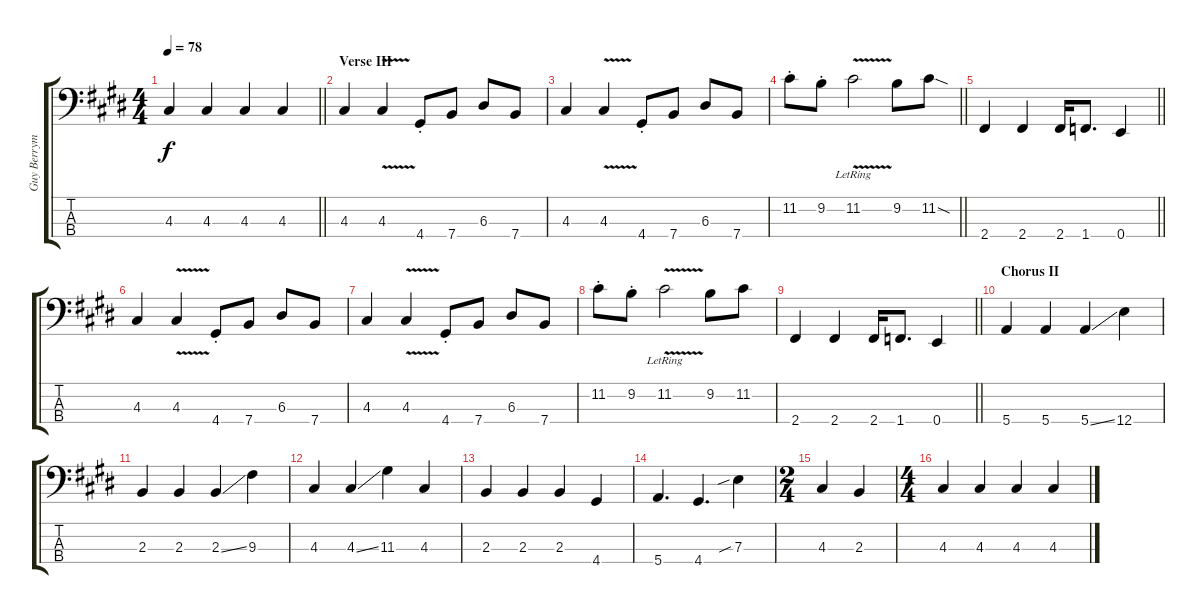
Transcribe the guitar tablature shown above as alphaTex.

\track ("Guy Berryman/Bass" "Guy Berrym") {instrument electricbassfinger}
\staff {score tabs}
\tuning (G2 D2 A1 E1) {hide}
\ts (4 4)
\tempo 78
\clef f4
\barLineRight lightlight
\ks c#minor
4.3.4{dy f} 4.3.4 4.3.4 4.3.4 |
\section ("" "Verse III")
4.3.4 4.3{v}.4 4.4{st}.8 7.4.8 6.3.8 7.4.8 |
4.3.4 4.3{v}.4 4.4{st}.8 7.4.8 6.3.8 7.4.8 |
\barLineRight lightlight
11.2{st}.8 9.2{st}.8 11.2{v lr}.2 9.2.8 11.2{sod}.8 |
\barLineRight lightlight
2.4.4 2.4.4 2.4.16 1.4.8{d} 0.4.4 |
4.3.4 4.3{v}.4 4.4{st}.8 7.4.8 6.3.8 7.4.8 |
4.3.4 4.3{v}.4 4.4{st}.8 7.4.8 6.3.8 7.4.8 |
11.2{st}.8 9.2{st}.8 11.2{v lr}.2 9.2.8 11.2.8 |
\barLineRight lightlight
2.4.4 2.4.4 2.4.16 1.4.8{d} 0.4.4 |
\section ("" "Chorus II")
5.4.4 5.4.4 5.4{ss}.4 12.4.4 |
2.3.4 2.3.4 2.3{ss}.4 9.3.4 |
4.3.4 4.3{ss}.4 11.3.4 4.3.4 |
2.3.4 2.3.4 2.3.4 4.4.4 |
5.4.4{d} 4.4.4{d} 7.3{sib}.4 |
\ts (2 4)
4.3.4 2.3.4 |
\ts (4 4)
4.3.4 4.3.4 4.3.4 4.3.4
